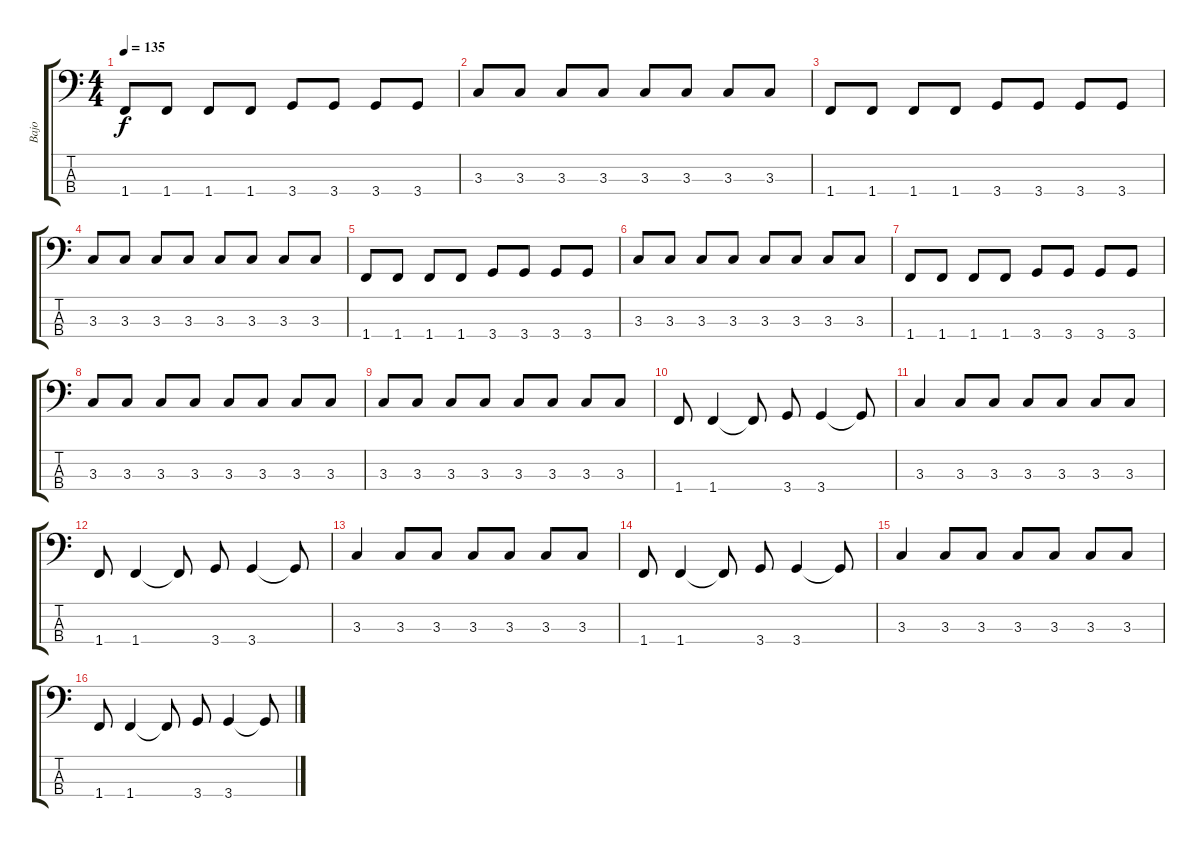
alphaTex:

\track ("Bajo" "Bajo") {instrument electricbassfinger}
\staff {score tabs}
\tuning (G2 D2 A1 E1) {hide}
\ts (4 4)
\tempo 135
\clef f4
\ks c
1.4.8{dy f} 1.4.8 1.4.8 1.4.8 3.4.8 3.4.8 3.4.8 3.4.8 |
3.3.8 3.3.8 3.3.8 3.3.8 3.3.8 3.3.8 3.3.8 3.3.8 |
1.4.8 1.4.8 1.4.8 1.4.8 3.4.8 3.4.8 3.4.8 3.4.8 |
3.3.8 3.3.8 3.3.8 3.3.8 3.3.8 3.3.8 3.3.8 3.3.8 |
1.4.8 1.4.8 1.4.8 1.4.8 3.4.8 3.4.8 3.4.8 3.4.8 |
3.3.8 3.3.8 3.3.8 3.3.8 3.3.8 3.3.8 3.3.8 3.3.8 |
1.4.8 1.4.8 1.4.8 1.4.8 3.4.8 3.4.8 3.4.8 3.4.8 |
3.3.8 3.3.8 3.3.8 3.3.8 3.3.8 3.3.8 3.3.8 3.3.8 |
3.3.8 3.3.8 3.3.8 3.3.8 3.3.8 3.3.8 3.3.8 3.3.8 |
1.4.8 1.4.4 1.4{t}.8 3.4.8 3.4.4 3.4{t}.8 |
3.3.4 3.3.8 3.3.8 3.3.8 3.3.8 3.3.8 3.3.8 |
1.4.8 1.4.4 1.4{t}.8 3.4.8 3.4.4 3.4{t}.8 |
3.3.4 3.3.8 3.3.8 3.3.8 3.3.8 3.3.8 3.3.8 |
1.4.8 1.4.4 1.4{t}.8 3.4.8 3.4.4 3.4{t}.8 |
3.3.4 3.3.8 3.3.8 3.3.8 3.3.8 3.3.8 3.3.8 |
1.4.8 1.4.4 1.4{t}.8 3.4.8 3.4.4 3.4{t}.8
